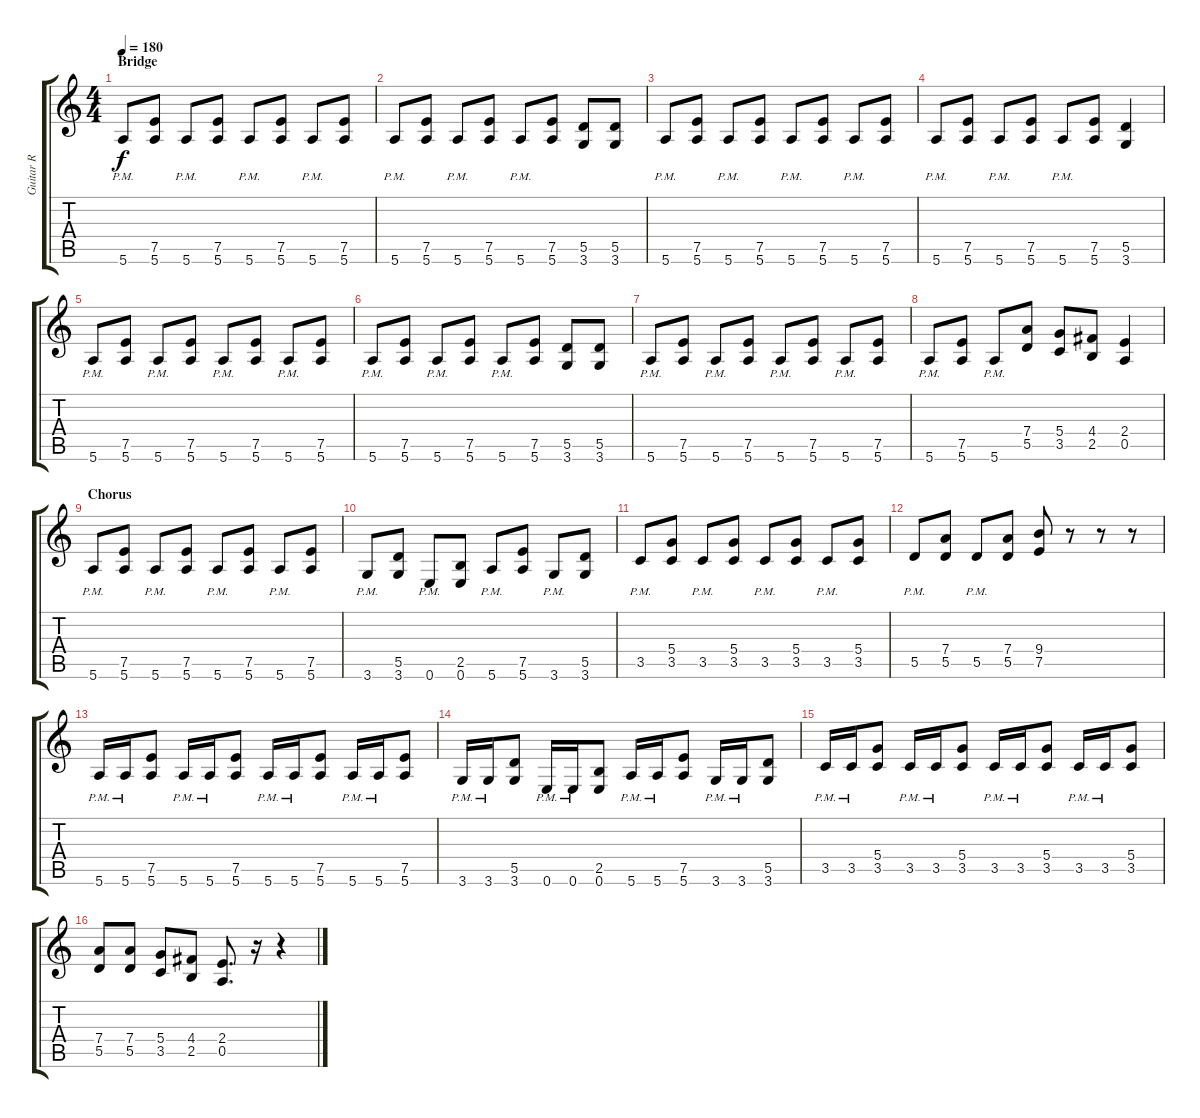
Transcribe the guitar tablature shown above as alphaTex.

\track ("Guitar R" "Guitar R") {instrument distortionguitar}
\staff {score tabs}
\tuning (E4 B3 G3 D3 A2 E2) {hide}
\ts (4 4)
\section ("" "Bridge")
\tempo 180
\clef g2
\ks c
5.6{pm}.8{dy f} (7.5 5.6).8 5.6{pm}.8 (7.5 5.6).8 5.6{pm}.8 (7.5 5.6).8 5.6{pm}.8 (7.5 5.6).8 |
5.6{pm}.8 (7.5 5.6).8 5.6{pm}.8 (7.5 5.6).8 5.6{pm}.8 (7.5 5.6).8 (5.5 3.6).8 (5.5 3.6).8 |
5.6{pm}.8 (7.5 5.6).8 5.6{pm}.8 (7.5 5.6).8 5.6{pm}.8 (7.5 5.6).8 5.6{pm}.8 (7.5 5.6).8 |
5.6{pm}.8 (7.5 5.6).8 5.6{pm}.8 (7.5 5.6).8 5.6{pm}.8 (7.5 5.6).8 (5.5 3.6).4 |
5.6{pm}.8 (7.5 5.6).8 5.6{pm}.8 (7.5 5.6).8 5.6{pm}.8 (7.5 5.6).8 5.6{pm}.8 (7.5 5.6).8 |
5.6{pm}.8 (7.5 5.6).8 5.6{pm}.8 (7.5 5.6).8 5.6{pm}.8 (7.5 5.6).8 (5.5 3.6).8 (5.5 3.6).8 |
5.6{pm}.8 (7.5 5.6).8 5.6{pm}.8 (7.5 5.6).8 5.6{pm}.8 (7.5 5.6).8 5.6{pm}.8 (7.5 5.6).8 |
5.6{pm}.8 (7.5 5.6).8 5.6{pm}.8 (7.4 5.5).8 (5.4 3.5).8 (4.4 2.5).8 (2.4 0.5).4 |
\section ("" "Chorus")
5.6{pm}.8 (7.5 5.6).8 5.6{pm}.8 (7.5 5.6).8 5.6{pm}.8 (7.5 5.6).8 5.6{pm}.8 (7.5 5.6).8 |
3.6{pm}.8 (5.5 3.6).8 0.6{pm}.8 (2.5 0.6).8 5.6{pm}.8 (7.5 5.6).8 3.6{pm}.8 (5.5 3.6).8 |
3.5{pm}.8 (5.4 3.5).8 3.5{pm}.8 (5.4 3.5).8 3.5{pm}.8 (5.4 3.5).8 3.5{pm}.8 (5.4 3.5).8 |
5.5{pm}.8 (7.4 5.5).8 5.5{pm}.8 (7.4 5.5).8 (9.4 7.5).8 r.8 r.8 r.8 |
5.6{pm}.16 5.6{pm}.16 (7.5 5.6).8 5.6{pm}.16 5.6{pm}.16 (7.5 5.6).8 5.6{pm}.16 5.6{pm}.16 (7.5 5.6).8 5.6{pm}.16 5.6{pm}.16 (7.5 5.6).8 |
3.6{pm}.16 3.6{pm}.16 (5.5 3.6).8 0.6{pm}.16 0.6{pm}.16 (2.5 0.6).8 5.6{pm}.16 5.6{pm}.16 (7.5 5.6).8 3.6{pm}.16 3.6{pm}.16 (5.5 3.6).8 |
3.5{pm}.16 3.5{pm}.16 (5.4 3.5).8 3.5{pm}.16 3.5{pm}.16 (5.4 3.5).8 3.5{pm}.16 3.5{pm}.16 (5.4 3.5).8 3.5{pm}.16 3.5{pm}.16 (5.4 3.5).8 |
(7.4 5.5).8 (7.4 5.5).8 (5.4 3.5).8 (4.4 2.5).8 (2.4 0.5).8{d} r.16 r.4
